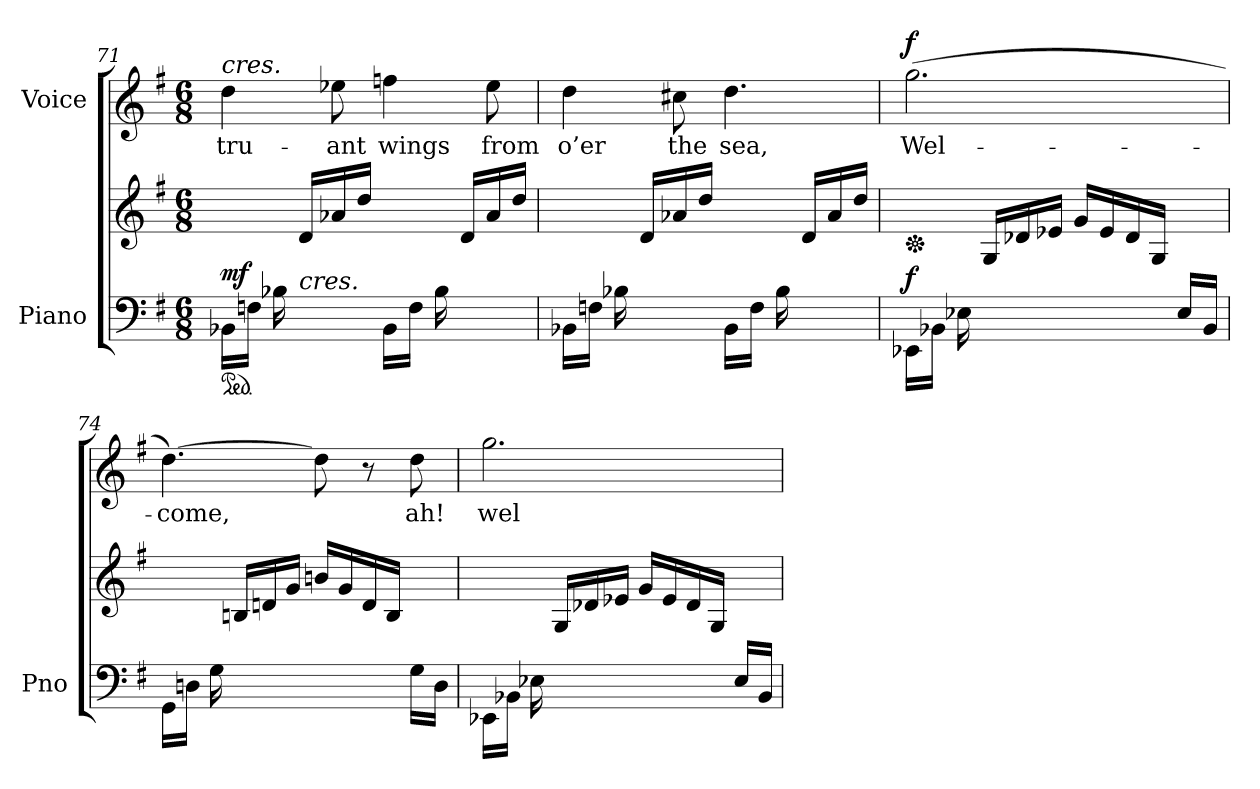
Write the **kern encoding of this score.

**kern	**kern	**dynam	**kern	**text	**dynam
*part2	*part2	*part2	*part1	*part1	*part1
*staff3	*staff2	*staff2/3	*staff1	*staff1	*staff1
*I"Piano	*	*	*I"Voice	*	*
*I'Pno	*	*	*	*	*
*clefF4	*clefG2	*	*clefG2	*	*
*k[f#]	*k[f#]	*	*k[f#]	*	*
*M6/8	*M6/8	*	*M6/8	*	*
*ped	*	*	*	*	*
=71	=71	=71	=71	=71	=71
*	*^	*	*	*	*
!	!	!	!	!LO:TX:a:i:t=cres.	!	!
!	!	!	!LO:DY:a=2	!	!LO:LY:b	!
(>16BB-X\LL	2.reyy	8.ryy	mf	4dd\	tru-	.
16Fn\JJ	.	.	.	.	.	.
16B-X\	.	.	.	.	.	.
!LO:TX:a:i:t=cres.	!	!	!	!	!	!
8.ryy	.	16d/LL	.	.	.	.
!	!	!	!	!	!LO:LY:b	!
.	.	16a-X/	.	8ee-X\	-ant	.
.	.	16dd/JJ)	.	.	.	.
!	!	!	!	!	!LO:LY:b	!
(>16BB-\LL	.	8.ryy	.	4ffn\	wings	.
16F\JJ	.	.	.	.	.	.
16B-\	.	.	.	.	.	.
8.ryy	.	16d/LL	.	.	.	.
!	!	!	!	!	!LO:LY:b	!
.	.	16a-/	.	8ee-\	from	.
.	.	16dd/JJ)	.	.	.	.
!!LO:LB:g=z
=72	=72	=72	=72	=72	=72	=72
!	!	!	!	!	!LO:LY:b	!
(>16BB-X\LL	2.reyy	8.ryy	.	4dd\	o’er	.
16Fn\JJ	.	.	.	.	.	.
16B-X\	.	.	.	.	.	.
8.ryy	.	16d/LL	.	.	.	.
!	!	!	!	!	!LO:LY:b	!
.	.	16a-X/	.	8cc#X\	the	.
.	.	16dd/JJ)	.	.	.	.
!	!	!	!	!	!LO:LY:b	!
(>16BB-\LL	.	8.ryy	.	4.dd\	sea,	.
16F\JJ	.	.	.	.	.	.
16B-\	.	.	.	.	.	.
8.ryy	.	16d/LL	.	.	.	.
.	.	16a-/	.	.	.	.
.	.	16dd/JJ)	.	.	.	.
=73	=73	=73	=73	=73	=73	=73
*	*Xped	*	*	*	*	*
!	!	!	!LO:DY:a=2	!	!LO:LY:b	!LO:DY:a
16EE-X\LL	2.rcyy	8.ryy	f	(>2.gg\	Wel-	f
16BB-X\JJ	.	.	.	.	.	.
16E-X\	.	.	.	.	.	.
4..ryy	.	16G/LL	.	.	.	.
.	.	16d-X/	.	.	.	.
.	.	16e-X/JJ	.	.	.	.
.	.	16g/LL	.	.	.	.
.	.	16e-/	.	.	.	.
.	.	16d-/	.	.	.	.
.	.	16G/JJ	.	.	.	.
16E-/LL	.	8ryy	.	.	.	.
16BB-/JJ	.	.	.	.	.	.
=74	=74	=74	=74	=74	=74	=74
!	!	!	!	!	!LO:LY:b	!
16GG\LL	2.rcyy	8.ryy	.	[4.dd\)	-come,	.
16Dn\JJ	.	.	.	.	.	.
16G\	.	.	.	.	.	.
4..ryy	.	16Bn/LL	.	.	.	.
.	.	16dn/	.	.	.	.
.	.	16g/JJ	.	.	.	.
.	.	16bn/LL	.	8dd\]	.	.
.	.	16g/	.	.	.	.
.	.	16d/	.	8r	.	.
.	.	16B/JJ	.	.	.	.
!	!	!	!	!	!LO:LY:b	!
16G\LL	.	8ryy	.	8dd\	ah!	.
16D\JJ	.	.	.	.	.	.
!!LO:LB:g=z
=75	=75	=75	=75	=75	=75	=75
!	!	!	!	!	!LO:LY:b	!
16EE-X\LL	2.rddyy	8.ryy	.	2.gg\	wel-	.
16BB-X\JJ	.	.	.	.	.	.
16E-X\	.	.	.	.	.	.
4..ryy	.	16G/LL	.	.	.	.
.	.	16d-X/	.	.	.	.
.	.	16e-X/JJ	.	.	.	.
.	.	16g/LL	.	.	.	.
.	.	16e-/	.	.	.	.
.	.	16d-/	.	.	.	.
.	.	16G/JJ	.	.	.	.
16E-/LL	.	8ryy	.	.	.	.
16BB-/JJ	.	.	.	.	.	.
*	*v	*v	*	*	*	*
=	=	=	=	=	=
*-	*-	*-	*-	*-	*-
